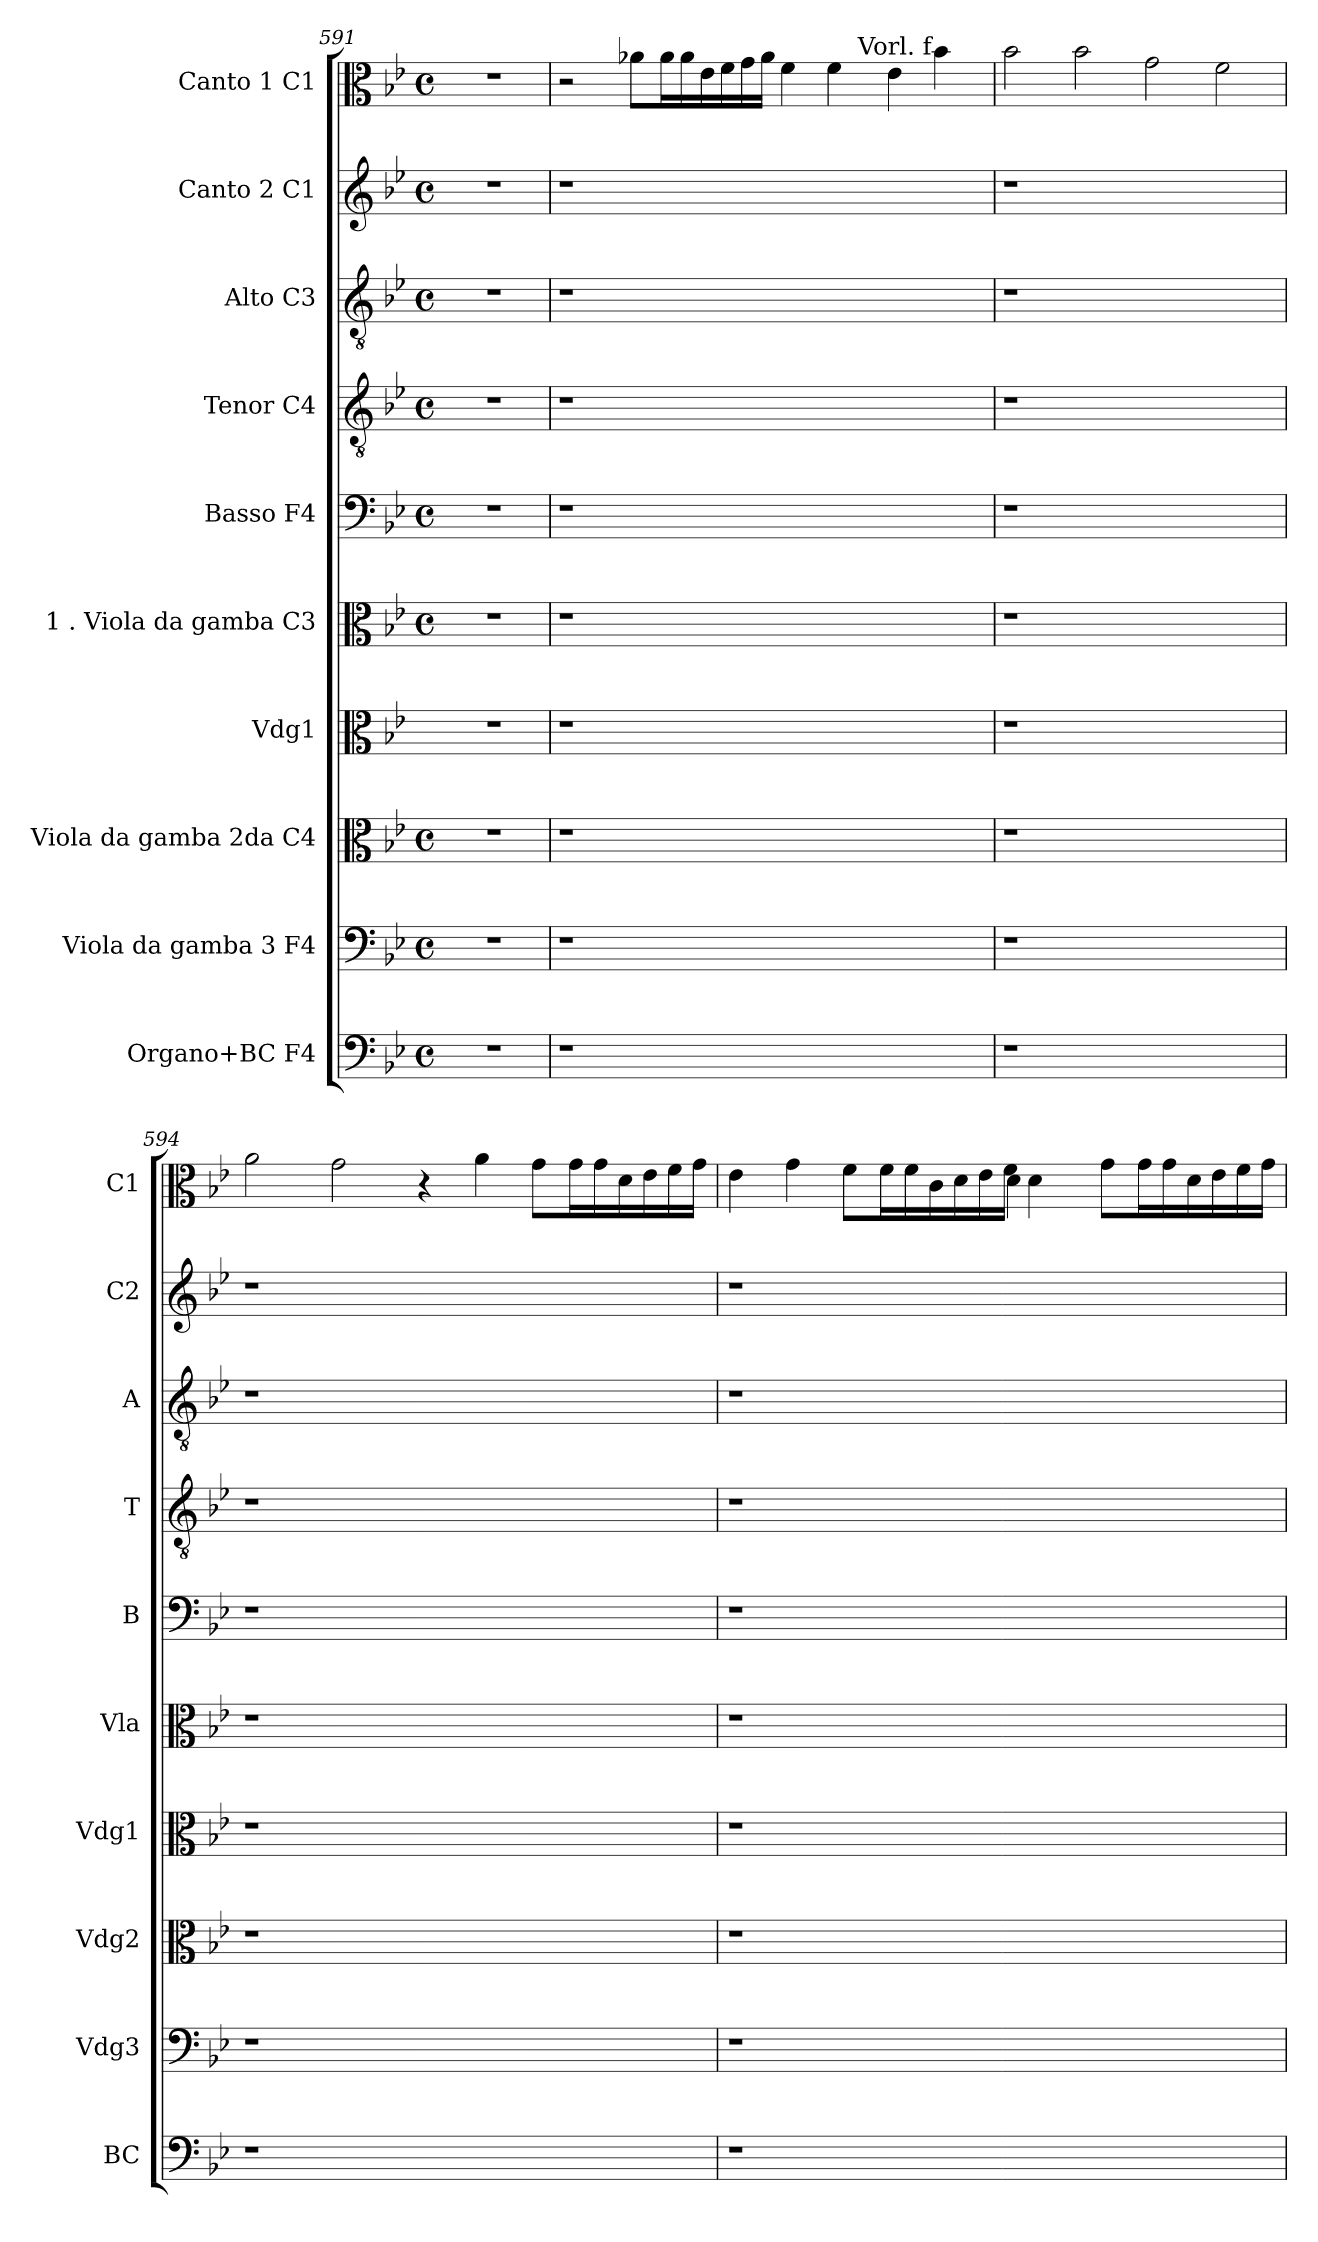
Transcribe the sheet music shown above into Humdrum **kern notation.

**kern	**kern	**kern	**kern	**kern	**kern	**kern	**kern	**kern	**kern
*part10	*part9	*part8	*part7	*part6	*part5	*part4	*part3	*part2	*part1
*staff10	*staff9	*staff8	*staff7	*staff6	*staff5	*staff4	*staff3	*staff2	*staff1
*I"Organo+BC F4	*I"Viola da gamba 3 F4	*I"Viola da gamba 2da C4	*I"Vdg1	*I"1 . Viola da gamba C3	*I"Basso F4	*I"Tenor C4	*I"Alto C3	*I"Canto 2 C1	*I"Canto 1 C1
*I'BC	*I'Vdg3	*I'Vdg2	*I'Vdg1	*I'Vla	*I'B	*I'T	*I'A	*I'C2	*I'C1
*clefF4	*clefF4	*clefC3	*clefC3	*clefC3	*clefF4	*clefGv2	*clefGv2	*clefG2	*clefC3
*k[b-e-]	*k[b-e-]	*k[b-e-]	*k[b-e-]	*k[b-e-]	*k[b-e-]	*k[b-e-]	*k[b-e-]	*k[b-e-]	*k[b-e-]
*B-:	*B-:	*B-:	*B-:	*B-:	*B-:	*B-:	*B-:	*B-:	*B-:
*M4/4	*M4/4	*M4/4	*	*M4/4	*M4/4	*M4/4	*M4/4	*M4/4	*M4/4
*met(c)	*met(c)	*met(c)	*	*met(c)	*met(c)	*met(c)	*met(c)	*met(c)	*met(c)
=591	=591	=591	=591	=591	=591	=591	=591	=591	=591
1r	1r	1r	1r	1r	1r	1r	1r	1r	1r
=592	=592	=592	=592	=592	=592	=592	=592	=592	=592
*	*	*	*	*	*	*	*	*	*^
1r	1r	1r	1r	1r	1r	1r	1r	1r	2r	1ryy
.	.	.	.	.	.	.	.	.	8a-X\L	.
.	.	.	.	.	.	.	.	.	16a-\L	.
.	.	.	.	.	.	.	.	.	16a-\	.
.	.	.	.	.	.	.	.	.	16e-\	.
.	.	.	.	.	.	.	.	.	16f\	.
.	.	.	.	.	.	.	.	.	16g\	.
.	.	.	.	.	.	.	.	.	16a-\JJ	.
1ryy	1ryy	1ryy	1ryy	1ryy	1ryy	1ryy	1ryy	1ryy	4f\	4.ryy
.	.	.	.	.	.	.	.	.	4f\	.
!	!	!	!	!	!	!	!	!	!	!LO:TX:a:t=Vorl. f
.	.	.	.	.	.	.	.	.	.	2ryy
.	.	.	.	.	.	.	.	.	4e-\	.
.	.	.	.	.	.	.	.	.	4b-\	.
.	.	.	.	.	.	.	.	.	.	8ryy
*	*	*	*	*	*	*	*	*	*v	*v
=593	=593	=593	=593	=593	=593	=593	=593	=593	=593
1r	1r	1r	1r	1r	1r	1r	1r	1r	2b-\
.	.	.	.	.	.	.	.	.	2b-\
1ryy	1ryy	1ryy	1ryy	1ryy	1ryy	1ryy	1ryy	1ryy	2g\
.	.	.	.	.	.	.	.	.	2f\
!!LO:LB:g=z
=594	=594	=594	=594	=594	=594	=594	=594	=594	=594
1r	1r	1r	1r	1r	1r	1r	1r	1r	2a\
.	.	.	.	.	.	.	.	.	2g\
1ryy	1ryy	1ryy	1ryy	1ryy	1ryy	1ryy	1ryy	1ryy	4r
.	.	.	.	.	.	.	.	.	4a\
.	.	.	.	.	.	.	.	.	8g\L
.	.	.	.	.	.	.	.	.	16g\L
.	.	.	.	.	.	.	.	.	16g\
.	.	.	.	.	.	.	.	.	16d\
.	.	.	.	.	.	.	.	.	16e-\
.	.	.	.	.	.	.	.	.	16f\
.	.	.	.	.	.	.	.	.	16g\JJ
=595	=595	=595	=595	=595	=595	=595	=595	=595	=595
*	*	*	*	*	*	*	*	*	*^
1r	1r	1r	1r	1r	1r	1r	1r	1r	4e-\	2...ryy
.	.	.	.	.	.	.	.	.	4g\	.
.	.	.	.	.	.	.	.	.	8f\L	.
.	.	.	.	.	.	.	.	.	16f\L	.
.	.	.	.	.	.	.	.	.	16f\	.
.	.	.	.	.	.	.	.	.	16c\	.
.	.	.	.	.	.	.	.	.	16d\	.
.	.	.	.	.	.	.	.	.	16e-\	.
.	.	.	.	.	.	.	.	.	16f\JJ	4d\
2.ryy	2.ryy	2.ryy	2.ryy	2.ryy	2.ryy	2.ryy	2.ryy	2.ryy	4d\	.
.	.	.	.	.	.	.	.	.	.	2ryy
.	.	.	.	.	.	.	.	.	8g\L	.
.	.	.	.	.	.	.	.	.	16g\L	.
.	.	.	.	.	.	.	.	.	16g\	.
.	.	.	.	.	.	.	.	.	16d\	.
.	.	.	.	.	.	.	.	.	16e-\	.
.	.	.	.	.	.	.	.	.	16f\	.
.	.	.	.	.	.	.	.	.	16g\JJ	16ryy
*	*	*	*	*	*	*	*	*	*v	*v
=	=	=	=	=	=	=	=	=	=
*-	*-	*-	*-	*-	*-	*-	*-	*-	*-
